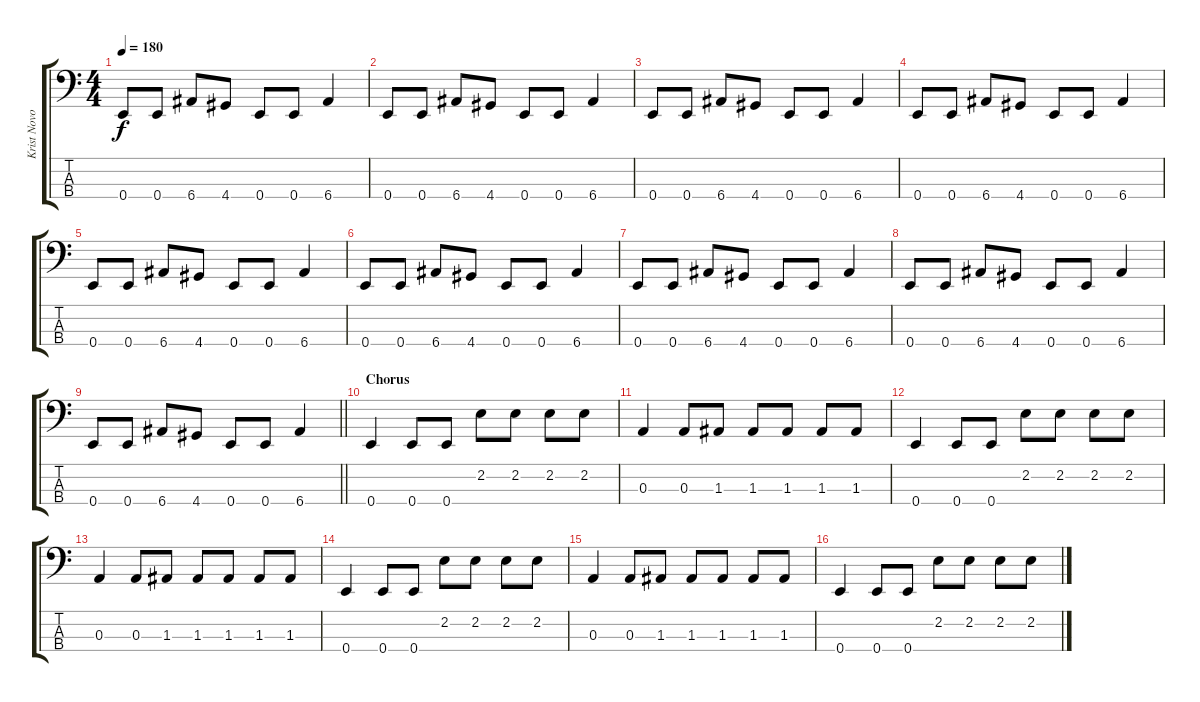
\track ("Krist Novoselic" "Krist Novo") {instrument electricbassfinger}
\staff {score tabs}
\tuning (G2 D2 A1 E1) {hide}
\ts (4 4)
\tempo 180
\clef f4
\ks c
0.4.8{dy f} 0.4.8 6.4.8 4.4.8 0.4.8 0.4.8 6.4.4 |
0.4.8 0.4.8 6.4.8 4.4.8 0.4.8 0.4.8 6.4.4 |
0.4.8 0.4.8 6.4.8 4.4.8 0.4.8 0.4.8 6.4.4 |
0.4.8 0.4.8 6.4.8 4.4.8 0.4.8 0.4.8 6.4.4 |
0.4.8 0.4.8 6.4.8 4.4.8 0.4.8 0.4.8 6.4.4 |
0.4.8 0.4.8 6.4.8 4.4.8 0.4.8 0.4.8 6.4.4 |
0.4.8 0.4.8 6.4.8 4.4.8 0.4.8 0.4.8 6.4.4 |
0.4.8 0.4.8 6.4.8 4.4.8 0.4.8 0.4.8 6.4.4 |
\barLineRight lightlight
0.4.8 0.4.8 6.4.8 4.4.8 0.4.8 0.4.8 6.4.4 |
\section ("" "Chorus")
0.4.4 0.4.8 0.4.8 2.2.8 2.2.8 2.2.8 2.2.8 |
0.3.4 0.3.8 1.3.8 1.3.8 1.3.8 1.3.8 1.3.8 |
0.4.4 0.4.8 0.4.8 2.2.8 2.2.8 2.2.8 2.2.8 |
0.3.4 0.3.8 1.3.8 1.3.8 1.3.8 1.3.8 1.3.8 |
0.4.4 0.4.8 0.4.8 2.2.8 2.2.8 2.2.8 2.2.8 |
0.3.4 0.3.8 1.3.8 1.3.8 1.3.8 1.3.8 1.3.8 |
0.4.4 0.4.8 0.4.8 2.2.8 2.2.8 2.2.8 2.2.8
